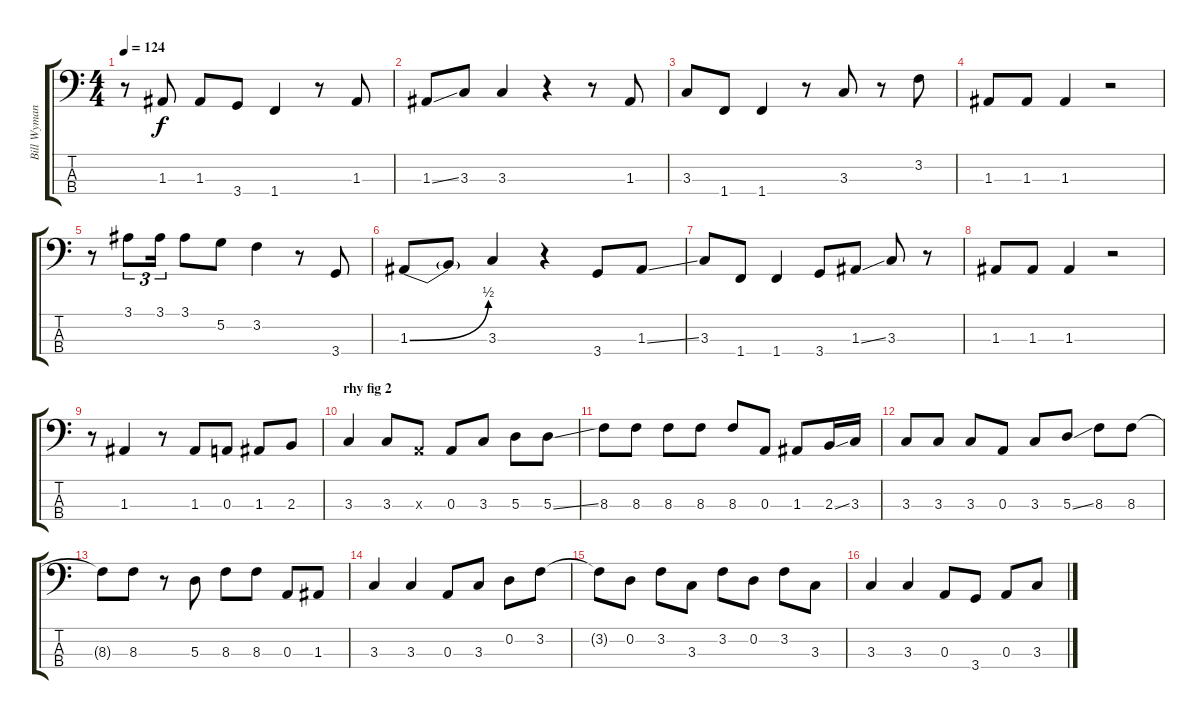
\track ("Bill Wyman" "Bill Wyman") {instrument electricbasspick}
\staff {score tabs}
\tuning (G2 D2 A1 E1) {hide}
\ts (4 4)
\tempo 124
\clef f4
\ks c
r.8{dy f} 1.3.8 1.3.8 3.4.8 1.4.4 r.8 1.3.8 |
1.3{ss}.8 3.3.8 3.3.4 r.4 r.8 1.3.8 |
3.3.8 1.4.8 1.4.4 r.8 3.3.8 r.8 3.2.8 |
1.3.8 1.3.8 1.3.4 r.2 |
r.8 3.1.8{tu (3 2)} 3.1.16{tu (3 2)} 3.1.8 5.2.8 3.2.4 r.8 3.4.8 |
1.3{be (bend 0 0 60 2)}.8 1.3{t}.8 3.3.4 r.4 3.4.8 1.3{ss}.8 |
3.3.8 1.4.8 1.4.4 3.4.8 1.3{ss}.8 3.3.8 r.8 |
1.3.8 1.3.8 1.3.4 r.2 |
r.8 1.3.4 r.8 1.3.8 0.3.8 1.3.8 2.3.8 |
\section ("" "rhy fig 2")
3.3.4 3.3.8 0.3{x}.8 0.3.8 3.3.8 5.3.8 5.3{ss}.8 |
8.3.8 8.3.8 8.3.8 8.3.8 8.3.8 0.3.8 1.3.8 2.3{ss}.16 3.3.16 |
3.3.8 3.3.8 3.3.8 0.3.8 3.3.8 5.3{ss}.8 8.3.8 8.3.8 |
8.3{t}.8 8.3.8 r.8 5.3.8 8.3.8 8.3.8 0.3.8 1.3.8 |
3.3.4 3.3.4 0.3.8 3.3.8 0.2.8 3.2.8 |
3.2{t}.8 0.2.8 3.2.8 3.3.8 3.2.8 0.2.8 3.2.8 3.3.8 |
3.3.4 3.3.4 0.3.8 3.4.8 0.3.8 3.3.8
